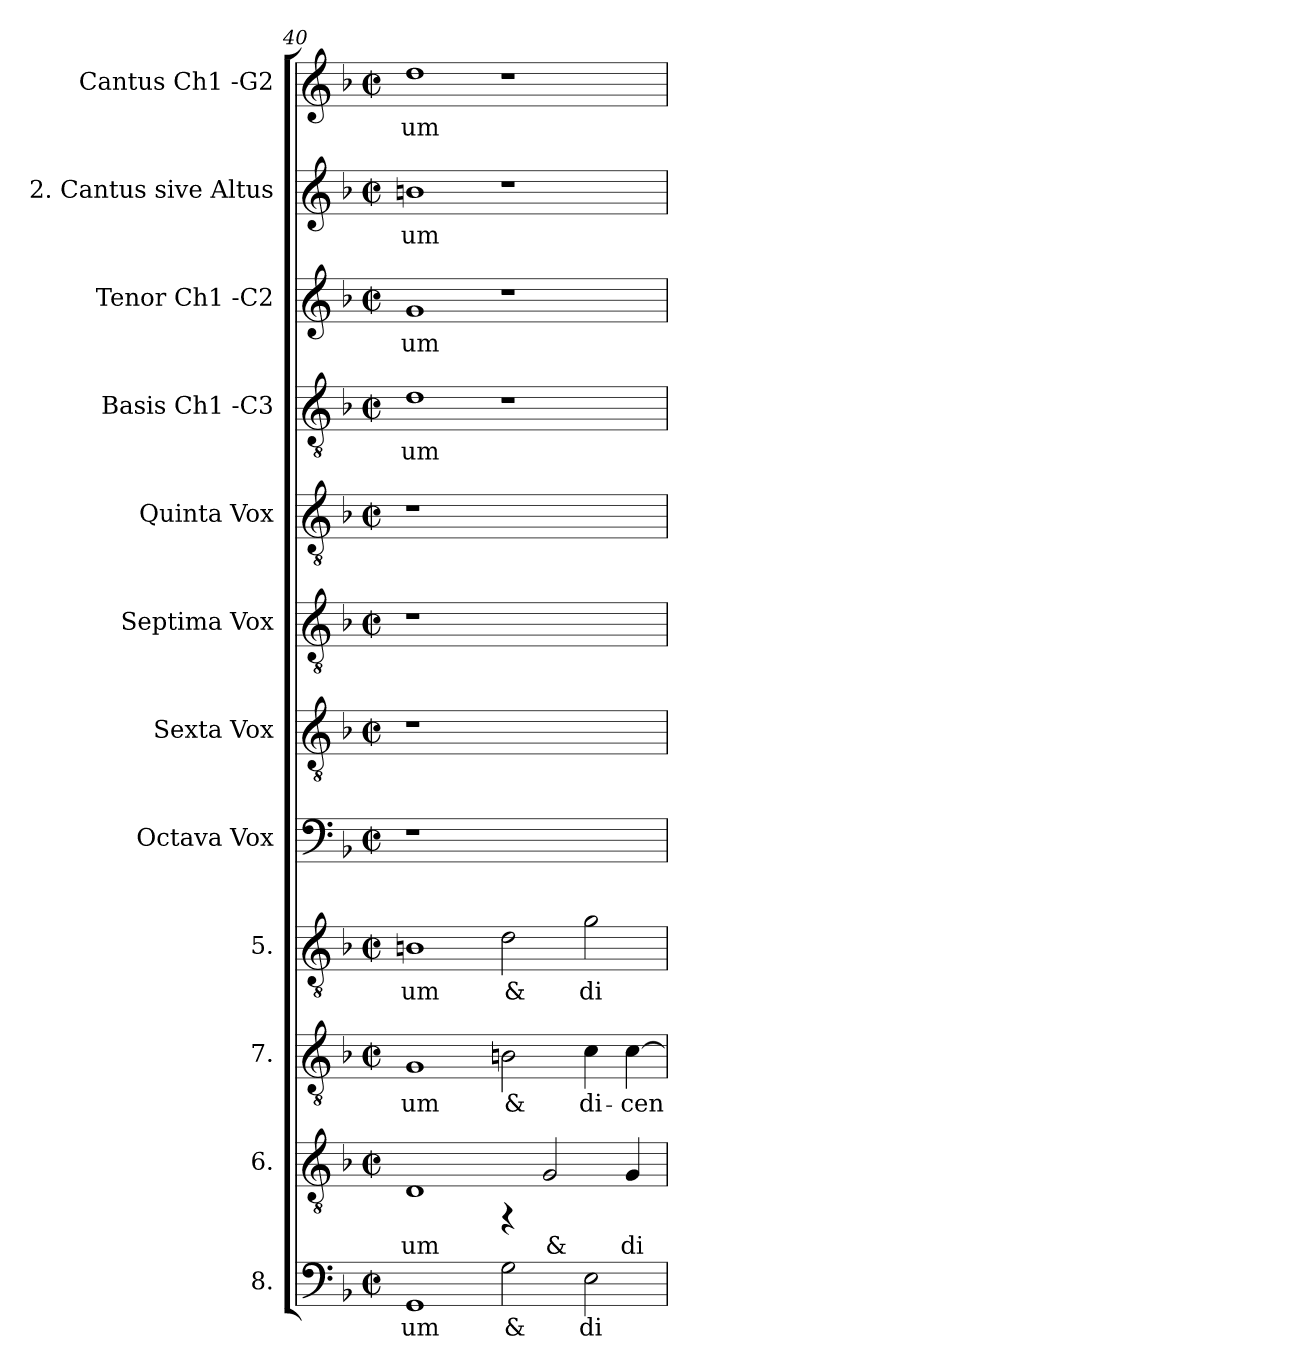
**kern	**text	**kern	**text	**kern	**text	**kern	**text	**kern	**kern	**kern	**kern	**kern	**text	**kern	**text	**kern	**text	**kern	**text
*part12	*part12	*part11	*part11	*part10	*part10	*part9	*part9	*part8	*part7	*part6	*part5	*part4	*part4	*part3	*part3	*part2	*part2	*part1	*part1
*staff12	*staff12	*staff11	*staff11	*staff10	*staff10	*staff9	*staff9	*staff8	*staff7	*staff6	*staff5	*staff4	*staff4	*staff3	*staff3	*staff2	*staff2	*staff1	*staff1
*I"8.	*	*I"6.	*	*I"7.	*	*I"5.	*	*I"Octava  Vox	*I"Sexta  Vox	*I"Septima  Vox	*I"Quinta  Vox	*I"Basis  Ch1 -C3	*	*I"Tenor  Ch1 -C2	*	*I"2. Cantus sive  Altus	*	*I"Cantus  Ch1 -G2	*
*	*	*	*	*	*	*	*	*	*	*	*	*I'B	*	*I'T	*	*I'A	*	*I'C	*
*clefF4	*	*clefGv2	*	*clefGv2	*	*clefGv2	*	*clefF4	*clefGv2	*clefGv2	*clefGv2	*clefGv2	*	*clefG2	*	*clefG2	*	*clefG2	*
*k[b-]	*	*k[b-]	*	*k[b-]	*	*k[b-]	*	*k[b-]	*k[b-]	*k[b-]	*k[b-]	*k[b-]	*	*k[b-]	*	*k[b-]	*	*k[b-]	*
*F:	*	*F:	*	*F:	*	*F:	*	*F:	*F:	*F:	*F:	*F:	*	*F:	*	*F:	*	*F:	*
*M2/2	*	*M2/2	*	*M2/2	*	*M2/2	*	*M2/2	*M2/2	*M2/2	*M2/2	*M2/2	*	*M2/2	*	*M2/2	*	*M2/2	*
*met(c|)	*	*met(c|)	*	*met(c|)	*	*met(c|)	*	*met(c|)	*met(c|)	*met(c|)	*met(c|)	*met(c|)	*	*met(c|)	*	*met(c|)	*	*met(c|)	*
=40	=40	=40	=40	=40	=40	=40	=40	=40	=40	=40	=40	=40	=40	=40	=40	=40	=40	=40	=40
!	!LO:LY:b:cj	!	!LO:LY:b:cj	!	!LO:LY:b:cj	!	!LO:LY:b:cj	!	!	!	!	!	!LO:LY:b:cj	!	!LO:LY:b:cj	!	!LO:LY:b:cj	!	!LO:LY:b:cj
1GG	-um	1D	-um	1G	-um	1Bn	-um	1r	1r	1r	1r	1d	-um	1g	-um	1bn	-um	1dd	-um
!	!LO:LY:b:cj	!	!	!	!LO:LY:b:cj	!	!LO:LY:b:cj	!	!	!	!	!	!	!	!	!	!	!	!
2G\	&	4rFF	.	2Bn\	&	2d\	&	1ryy	1ryy	1ryy	1ryy	1r	.	1r	.	1r	.	1r	.
!	!	!	!LO:LY:b:cj	!	!	!	!	!	!	!	!	!	!	!	!	!	!	!	!
.	.	2G/	&	.	.	.	.	.	.	.	.	.	.	.	.	.	.	.	.
!	!LO:LY:b:cj	!	!	!	!LO:LY:b:cj	!	!LO:LY:b:cj	!	!	!	!	!	!	!	!	!	!	!	!
2E\	di-	.	.	4c\	di-	2g\	di-	.	.	.	.	.	.	.	.	.	.	.	.
!	!	!	!LO:LY:b:cj	!	!LO:LY:b:cj	!	!	!	!	!	!	!	!	!	!	!	!	!	!
.	.	4G/	di-	[>4c\	-cen-	.	.	.	.	.	.	.	.	.	.	.	.	.	.
=	=	=	=	=	=	=	=	=	=	=	=	=	=	=	=	=	=	=	=
*-	*-	*-	*-	*-	*-	*-	*-	*-	*-	*-	*-	*-	*-	*-	*-	*-	*-	*-	*-
